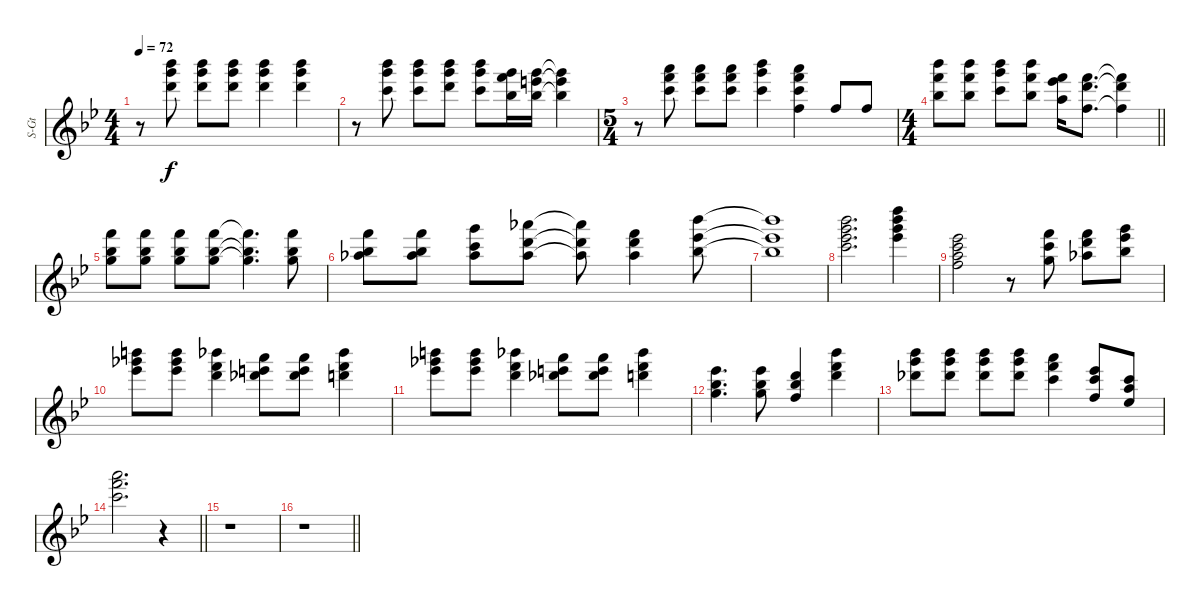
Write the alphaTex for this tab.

\bracketExtendMode groupsimilarinstruments
\otherSystemsTrackNameOrientation horizontal
\track ("Choir" "S-Gt") {instrument flute}
\staff {score}
\tuning (E5 B4 G4 D4 A3 E3)
\displaytranspose 12
\ts (4 4)
\tempo 72
\clef g2
\ks bb
r.8{dy f instrument flute beam Down} (6.1{acc b} 8.2{acc forcenatural} 7.3{acc forcenatural}).8{beam Down} (6.1{acc b} 8.2{acc forcenatural} 7.3{acc forcenatural}).8{beam Down} (6.1{acc b} 8.2{acc forcenatural} 7.3{acc forcenatural}).8{beam Down} (6.1{acc b} 8.2{acc forcenatural} 7.3{acc forcenatural}).4{beam Down} (6.1{acc b} 8.2{acc forcenatural} 7.3{acc forcenatural}).4{beam Down} |
r.8{beam Down} (6.1{acc b} 8.2{acc forcenatural} 5.3{acc forcenatural}).8{beam Down} (6.1{acc b} 8.2{acc forcenatural} 5.3{acc forcenatural}).8{beam Down} (6.1{acc b} 8.2{acc forcenatural} 7.3{acc forcenatural}).8{beam Down} (6.1{acc b} 8.2{acc forcenatural} 5.3{acc forcenatural}).8{beam Down} (3.1{acc forcenatural} 6.2{acc forcenatural} 3.3{acc b}).16{beam Down} (3.1{acc forcenatural} 5.2{acc forcenatural} 3.3{acc b}).16{beam Down} (3.1{t acc forcenatural} 5.2{t acc forcenatural} 3.3{t acc b}).4{beam Down} |
\ts (5 4)
r.8{beam Down} (5.1{acc forcenatural} 6.2{acc forcenatural} 5.3{acc forcenatural}).8{beam Down} (5.1{acc forcenatural} 6.2{acc forcenatural} 5.3{acc forcenatural}).8{beam Down} (5.1{acc forcenatural} 6.2{acc forcenatural} 5.3{acc forcenatural}).8{beam Down} (6.1{acc b} 8.2{acc forcenatural} 5.3{acc forcenatural}).4{beam Down} (5.1{acc forcenatural} 6.2{acc forcenatural} 5.3{acc forcenatural} 3.4{acc forcenatural}).4{beam Down} 3.4{acc forcenatural}.8{beam Up} 3.4{acc forcenatural}.8{beam Up} |
\ts (4 4)
\barLineRight lightlight
(6.1{acc b} 6.2{acc forcenatural} 3.3{acc b}).8{beam Down} (6.1{acc b} 6.2{acc forcenatural} 3.3{acc b}).8{beam Down} (6.1{acc b} 8.2{acc forcenatural} 5.3{acc forcenatural}).8{beam Down} (6.1{acc b} 6.2{acc forcenatural} 3.3{acc b}).8{beam Down} (1.1{acc forcenatural} 4.2{acc b} 2.3{acc forcenatural}).16{beam Down} (1.1{acc forcenatural} 3.2{acc forcenatural} 3.4{acc forcenatural}).8{d beam Down} (1.1{t acc forcenatural} 3.2{t acc forcenatural} 3.4{t acc forcenatural}).4{beam Down} |
(6.2{acc forcenatural} 3.3{acc b} 5.4{acc forcenatural}).8{beam Down} (6.2{acc forcenatural} 3.3{acc b} 5.4{acc forcenatural}).8{beam Down} (6.2{acc forcenatural} 3.3{acc b} 5.4{acc forcenatural}).8{beam Down} (6.2{acc forcenatural} 3.3{acc b} 5.4{acc forcenatural}).8{beam Down} (6.2{t acc forcenatural} 3.3{t acc b} 5.4{t acc forcenatural}).4{d beam Down} (6.2{acc forcenatural} 3.3{acc b} 5.4{acc forcenatural}).8{beam Down} |
(6.2{acc forcenatural} 3.3{acc b} 6.4{acc b}).8{beam Down} (6.2{acc forcenatural} 3.3{acc b} 6.4{acc b}).8{beam Down} (3.1{acc forcenatural} 1.2{acc forcenatural} 1.3{acc b}).8{beam Down} (4.1{acc b} 3.2{acc forcenatural} 1.3{acc b}).8{beam Down} (4.1{t acc b} 3.2{t acc forcenatural} 1.3{t acc b}).8{beam Down} (1.1{acc forcenatural} 3.2{acc forcenatural} 1.3{acc b}).4{beam Down} (6.1{acc b} 4.2{acc b} 3.3{acc b}).8{beam Down} |
(6.1{t acc b} 4.2{t acc b} 3.3{t acc b}).1{beam Down} |
(6.1{acc b} 8.2{acc forcenatural} 8.3{acc b} 10.4{acc forcenatural}).2{d beam Down} (10.1{acc forcenatural} 11.2{acc b} 12.3{acc forcenatural} 13.4{acc b}).4{beam Down} |
(4.2{acc b} 5.3{acc forcenatural} 7.4{acc forcenatural} 8.5{acc forcenatural}).2{beam Down} r.8{beam Down} (1.1{acc forcenatural} 1.2{acc forcenatural} 0.3{acc forcenatural}).8{beam Down} (1.1{acc forcenatural} 3.2{acc forcenatural} 1.3{acc b}).8{beam Down} (3.1{acc forcenatural} 4.2{acc b} 3.3{acc b}).8{beam Down} |
(7.1{acc forcenatural} 7.2{acc b} 8.3{acc b}).8{beam Down} (7.1{acc forcenatural} 7.2{acc b} 8.3{acc b}).8{beam Down} (6.1{acc b} 6.2{acc forcenatural} 7.3{acc forcenatural}).4{beam Down} (5.1{acc forcenatural} 5.2{acc forcenatural} 6.3{acc b}).8{beam Down} (5.1{acc forcenatural} 5.2{acc forcenatural} 6.3{acc b}).8{beam Down} (6.1{acc b} 6.2{acc forcenatural} 7.3{acc forcenatural}).4{beam Down} |
(7.1{acc forcenatural} 7.2{acc b} 8.3{acc b}).8{beam Down} (7.1{acc forcenatural} 7.2{acc b} 8.3{acc b}).8{beam Down} (6.1{acc b} 6.2{acc forcenatural} 7.3{acc forcenatural}).4{beam Down} (5.1{acc forcenatural} 5.2{acc forcenatural} 6.3{acc b}).8{beam Down} (5.1{acc forcenatural} 5.2{acc forcenatural} 6.3{acc b}).8{beam Down} (6.1{acc b} 6.2{acc forcenatural} 7.3{acc forcenatural}).4{beam Down} |
(4.2{acc b} 3.3{acc b} 5.4{acc forcenatural}).4{d beam Down} (4.2{acc b} 3.3{acc b} 5.4{acc forcenatural}).8{beam Down} (3.2{acc forcenatural} 3.3{acc b} 3.4{acc forcenatural}).4{beam Up} (6.1{acc b} 6.2{acc forcenatural} 7.3{acc forcenatural}).4{beam Down} |
(6.1{acc b} 8.2{acc forcenatural} 6.3{acc b}).8{beam Down} (6.1{acc b} 8.2{acc forcenatural} 6.3{acc b}).8{beam Down} (6.1{acc b} 8.2{acc forcenatural} 6.3{acc b}).8{beam Down} (6.1{acc b} 8.2{acc forcenatural} 6.3{acc b}).8{beam Down} (5.1{acc forcenatural} 6.2{acc forcenatural} 5.3{acc forcenatural}).4{beam Down} (4.2{acc b} 5.3{acc forcenatural} 3.4{acc forcenatural}).8{beam Up} (1.2{acc forcenatural} 2.3{acc forcenatural} 1.4{acc b}).8{beam Up} |
\barLineRight lightlight
(5.1{acc forcenatural} 6.2{acc forcenatural} 5.3{acc forcenatural}).2{d beam Down} r.4{beam Down} |
r.1{beam Down} |
\barLineRight lightlight
r.1{beam Down}
